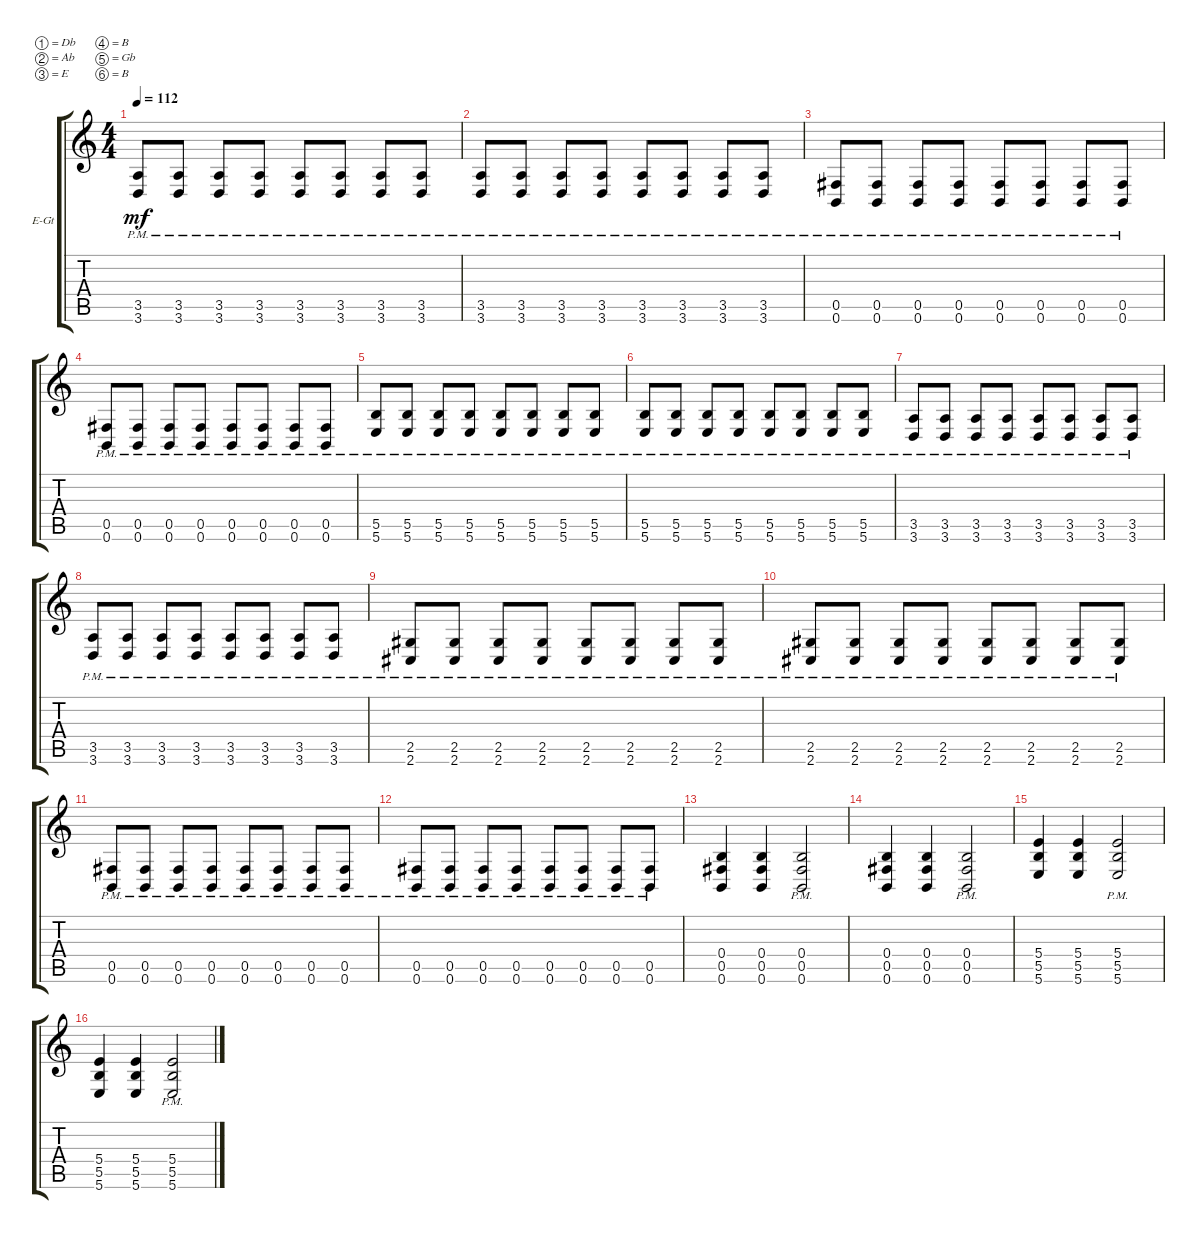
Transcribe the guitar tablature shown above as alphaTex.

\defaultSystemsLayout 4
\bracketExtendMode groupsimilarinstruments
\firstSystemTrackNameOrientation horizontal
\otherSystemsTrackNameOrientation horizontal
\track ("Rhythm Guitar" "E-Gt") {instrument distortionguitar}
\staff {score tabs}
\tuning (Db4 Ab3 E3 B2 Gb2 B1)
\ts (4 4)
\tempo 112
\clef g2
\ks c
(3.5{pm} 3.6{pm}).8{dy mf} (3.6{pm} 3.5{pm}).8 (3.5{pm} 3.6{pm}).8 (3.6{pm} 3.5{pm}).8 (3.5{pm} 3.6{pm}).8 (3.5{pm} 3.6{pm}).8 (3.6{pm} 3.5{pm}).8 (3.5{pm} 3.6{pm}).8 |
(3.5{pm} 3.6{pm}).8 (3.6{pm} 3.5{pm}).8 (3.5{pm} 3.6{pm}).8 (3.6{pm} 3.5{pm}).8 (3.5{pm} 3.6{pm}).8 (3.5{pm} 3.6{pm}).8 (3.6{pm} 3.5{pm}).8 (3.5{pm} 3.6{pm}).8 |
(0.5{pm} 0.6{pm}).8 (0.6{pm} 0.5{pm}).8 (0.5{pm} 0.6{pm}).8 (0.6{pm} 0.5{pm}).8 (0.5{pm} 0.6{pm}).8 (0.5{pm} 0.6{pm}).8 (0.6{pm} 0.5{pm}).8 (0.5{pm} 0.6{pm}).8 |
(0.5{pm} 0.6{pm}).8 (0.6{pm} 0.5{pm}).8 (0.5{pm} 0.6{pm}).8 (0.6{pm} 0.5{pm}).8 (0.5{pm} 0.6{pm}).8 (0.5{pm} 0.6{pm}).8 (0.6{pm} 0.5{pm}).8 (0.5{pm} 0.6{pm}).8 |
(5.5{pm} 5.6{pm}).8 (5.6{pm} 5.5{pm}).8 (5.5{pm} 5.6{pm}).8 (5.6{pm} 5.5{pm}).8 (5.5{pm} 5.6{pm}).8 (5.6{pm} 5.5{pm}).8 (5.5{pm} 5.6{pm}).8 (5.6{pm} 5.5{pm}).8 |
(5.5{pm} 5.6{pm}).8 (5.6{pm} 5.5{pm}).8 (5.5{pm} 5.6{pm}).8 (5.6{pm} 5.5{pm}).8 (5.5{pm} 5.6{pm}).8 (5.6{pm} 5.5{pm}).8 (5.5{pm} 5.6{pm}).8 (5.6{pm} 5.5{pm}).8 |
(3.5{pm} 3.6{pm}).8 (3.5{pm} 3.6{pm}).8 (3.5{pm} 3.6{pm}).8 (3.5{pm} 3.6{pm}).8 (3.5{pm} 3.6{pm}).8 (3.5{pm} 3.6{pm}).8 (3.5{pm} 3.6{pm}).8 (3.6{pm} 3.5{pm}).8 |
(3.5{pm} 3.6{pm}).8 (3.5{pm} 3.6{pm}).8 (3.5{pm} 3.6{pm}).8 (3.5{pm} 3.6{pm}).8 (3.5{pm} 3.6{pm}).8 (3.5{pm} 3.6{pm}).8 (3.5{pm} 3.6{pm}).8 (3.5{pm} 3.6{pm}).8 |
(2.5{pm} 2.6{pm}).8 (2.6{pm} 2.5{pm}).8 (2.5{pm} 2.6{pm}).8 (2.6{pm} 2.5{pm}).8 (2.5{pm} 2.6{pm}).8 (2.5{pm} 2.6{pm}).8 (2.6{pm} 2.5{pm}).8 (2.5{pm} 2.6{pm}).8 |
(2.5{pm} 2.6{pm}).8 (2.6{pm} 2.5{pm}).8 (2.5{pm} 2.6{pm}).8 (2.6{pm} 2.5{pm}).8 (2.5{pm} 2.6{pm}).8 (2.5{pm} 2.6{pm}).8 (2.6{pm} 2.5{pm}).8 (2.5{pm} 2.6{pm}).8 |
(0.5{pm} 0.6{pm}).8 (0.6{pm} 0.5{pm}).8 (0.5{pm} 0.6{pm}).8 (0.6{pm} 0.5{pm}).8 (0.5{pm} 0.6{pm}).8 (0.5{pm} 0.6{pm}).8 (0.6{pm} 0.5{pm}).8 (0.5{pm} 0.6{pm}).8 |
(0.5{pm} 0.6{pm}).8 (0.6{pm} 0.5{pm}).8 (0.5{pm} 0.6{pm}).8 (0.6{pm} 0.5{pm}).8 (0.5{pm} 0.6{pm}).8 (0.5{pm} 0.6{pm}).8 (0.6{pm} 0.5{pm}).8 (0.5{pm} 0.6{pm}).8 |
(0.4 0.5 0.6).4 (0.6 0.5 0.4).4 (0.4{pm} 0.5{pm} 0.6{pm}).2 |
(0.4 0.5 0.6).4 (0.6 0.5 0.4).4 (0.4{pm} 0.5{pm} 0.6{pm}).2 |
(5.4 5.5 5.6).4 (5.6 5.5 5.4).4 (5.4{pm} 5.5{pm} 5.6{pm}).2 |
(5.4 5.5 5.6).4 (5.6 5.5 5.4).4 (5.4{pm} 5.5{pm} 5.6{pm}).2
